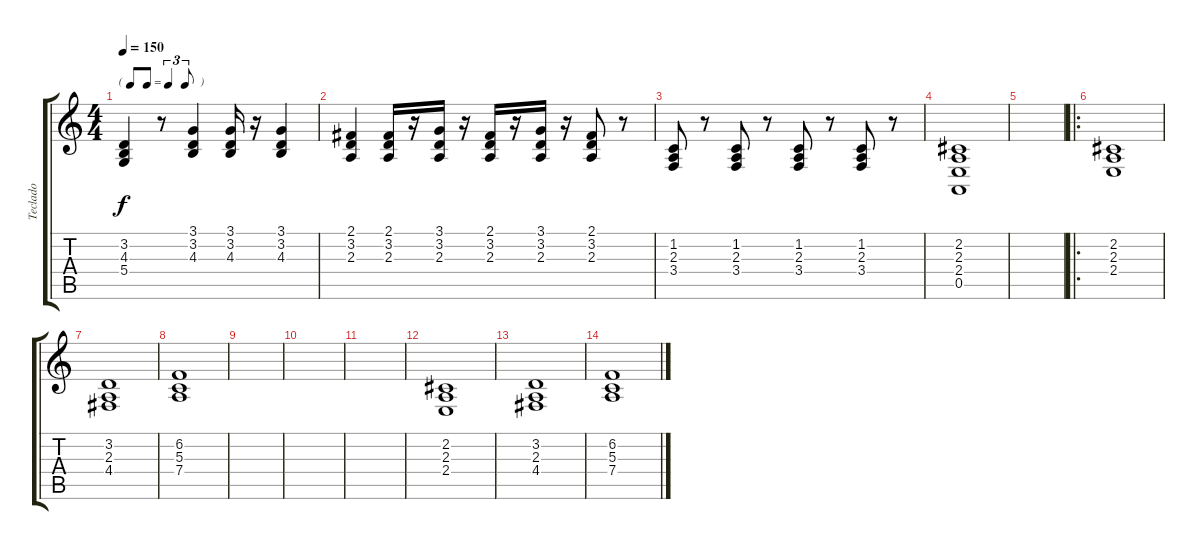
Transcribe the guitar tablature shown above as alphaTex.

\track ("Teclado" "Teclado") {instrument acousticgrandpiano}
\staff {score tabs}
\tuning (E4 B3 G3 D3 A2 E2) {hide}
\ts (4 4)
\tf triplet8th
\tempo 150
\clef g2
\ks c
(3.2 4.3 5.4).4{dy f} r.8 (3.1 3.2 4.3).4 (3.1 3.2 4.3).16 r.16 (3.1 3.2 4.3).4 |
(2.1 3.2 2.3).4 (2.1 3.2 2.3).16 r.16 (3.1 3.2 2.3).16 r.16 (2.1 3.2 2.3).16 r.16 (3.1 3.2 2.3).16 r.16 (2.1 3.2 2.3).8 r.8 |
(1.2 2.3 3.4).8 r.8 (1.2 2.3 3.4).8 r.8 (1.2 2.3 3.4).8 r.8 (1.2 2.3 3.4).8 r.8 |
(2.2 2.3 2.4 0.5).1 |
|
\ro
(2.2 2.3 2.4).1 |
(3.2 2.3 4.4).1 |
(6.2 5.3 7.4).1 |
|
|
|
(2.2 2.3 2.4).1 |
(3.2 2.3 4.4).1 |
(6.2 5.3 7.4).1
